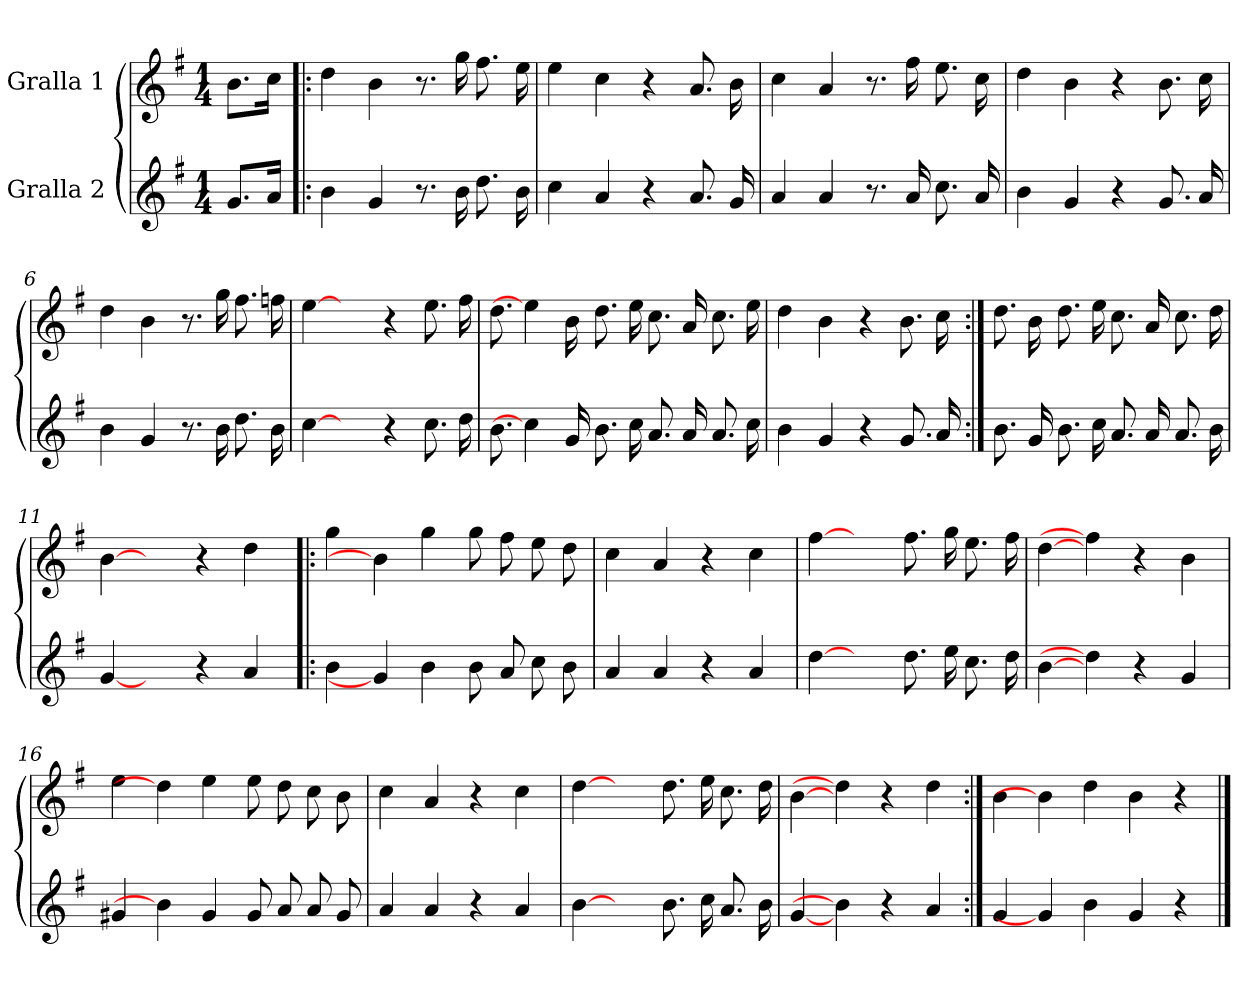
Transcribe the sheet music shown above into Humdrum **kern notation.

**kern	**kern
*part2	*part1
*staff2	*staff1
*I"Gralla 2	*I"Gralla 1
*clefG2	*clefG2
*k[f#]	*k[f#]
*M1/4	*M1/4
=1	=1
8.g/L	8.b\L
16a/Jk	16cc\Jk
=2!|:	=2!|:
4b	4dd
4g	4b
8.r	8.r
16b	16gg
8.dd	8.ff#
16b	16ee
=3	=3
4cc	4ee
4a	4cc
4r	4r
8.a	8.a
16g	16b
=4	=4
4a	4cc
4a	4a
8.r	8.r
16a	16ff#
8.cc	8.ee
16a	16cc
=5	=5
4b	4dd
4g	4b
4r	4r
8.g	8.b
16a	16cc
=6	=6
4b	4dd
4g	4b
8.r	8.r
16b	16gg
8.dd	8.ff#
16b	16ff
=7	=7
[4cc	[4ee
4ryy	4ryy
4r	4r
8.cc	8.ee
16dd	16ff#
=8	=8
8.b	8.dd
4cc]	4ee]
16g	16b
8.b	8.dd
16cc	16ee
8.a	8.cc
16a	16a
8.a	8.cc
16cc	16ee
=9	=9
4b	4dd
4g	4b
4r	4r
8.g	8.b
16a	16cc
=10:|!	=10:|!
8.b	8.dd
16g	16b
8.b	8.dd
16cc	16ee
8.a	8.cc
16a	16a
8.a	8.cc
16b	16dd
=11	=11
[4g	[4b
4ryy	4ryy
4r	4r
4a	4dd
=12!|:	=12!|:
4b	4gg
4g]	4b]
4b	4gg
8b	8gg
8a	8ff#
8cc	8ee
8b	8dd
=13	=13
4a	4cc
4a	4a
4r	4r
4a	4cc
=14	=14
[4dd	[4ff#
4ryy	4ryy
8.dd	8.ff#
16ee	16gg
8.cc	8.ee
16dd	16ff#
=15	=15
[4b	[4dd
4dd]	4ff#]
4r	4r
4g	4b
=16	=16
4g#	4ee
4b]	4dd]
4g#	4ee
8g#	8ee
8a	8dd
8a	8cc
8g#	8b
=17	=17
4a	4cc
4a	4a
4r	4r
4a	4cc
=18	=18
[4b	[4dd
4ryy	4ryy
8.b	8.dd
16cc	16ee
8.a	8.cc
16b	16dd
=19	=19
[4g	[4b
4b]	4dd]
4r	4r
4a	4dd
=20:|!	=20:|!
4g	4b
4g]	4b]
4b	4dd
4g	4b
4r	4r
==	==
*-	*-
